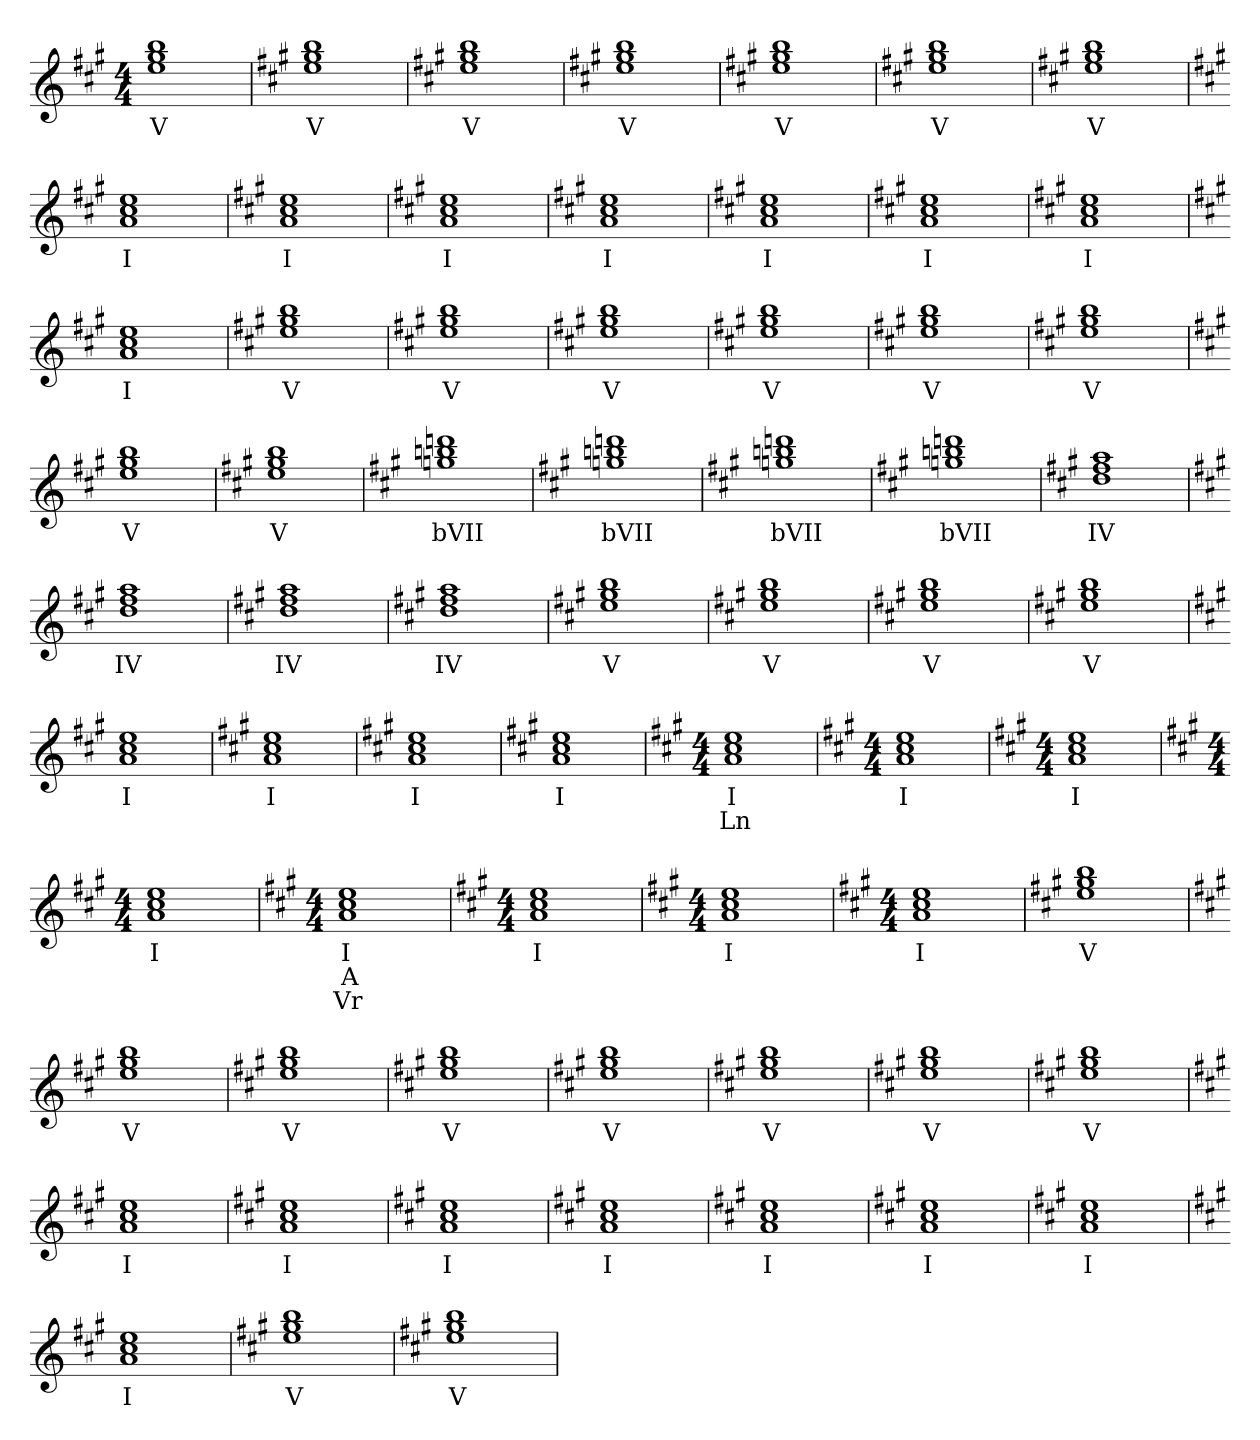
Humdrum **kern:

**kern	**text	**text	**text
*part1	*part1	*part1	*part1
*staff1	*staff1	*staff1	*staff1
*k[f#c#g#]	*	*	*
*A:	*	*	*
*M4/4	*	*	*
=	=	=	=
1ee 1gg# 1bb	V	.	.
=	=	=	=
*k[f#c#g#]	*	*	*
*A:	*	*	*
1ee 1gg# 1bb	V	.	.
=	=	=	=
*k[f#c#g#]	*	*	*
*A:	*	*	*
1ee 1gg# 1bb	V	.	.
=	=	=	=
*k[f#c#g#]	*	*	*
*A:	*	*	*
1ee 1gg# 1bb	V	.	.
=	=	=	=
*k[f#c#g#]	*	*	*
*A:	*	*	*
1ee 1gg# 1bb	V	.	.
=	=	=	=
*k[f#c#g#]	*	*	*
*A:	*	*	*
1ee 1gg# 1bb	V	.	.
=	=	=	=
*k[f#c#g#]	*	*	*
*A:	*	*	*
1ee 1gg# 1bb	V	.	.
=	=	=	=
*k[f#c#g#]	*	*	*
*A:	*	*	*
1a 1cc# 1ee	I	.	.
=	=	=	=
*k[f#c#g#]	*	*	*
*A:	*	*	*
1a 1cc# 1ee	I	.	.
=	=	=	=
*k[f#c#g#]	*	*	*
*A:	*	*	*
1a 1cc# 1ee	I	.	.
=	=	=	=
*k[f#c#g#]	*	*	*
*A:	*	*	*
1a 1cc# 1ee	I	.	.
=	=	=	=
*k[f#c#g#]	*	*	*
*A:	*	*	*
1a 1cc# 1ee	I	.	.
=	=	=	=
*k[f#c#g#]	*	*	*
*A:	*	*	*
1a 1cc# 1ee	I	.	.
=	=	=	=
*k[f#c#g#]	*	*	*
*A:	*	*	*
1a 1cc# 1ee	I	.	.
=	=	=	=
*k[f#c#g#]	*	*	*
*A:	*	*	*
1a 1cc# 1ee	I	.	.
=	=	=	=
*k[f#c#g#]	*	*	*
*A:	*	*	*
1ee 1gg# 1bb	V	.	.
=	=	=	=
*k[f#c#g#]	*	*	*
*A:	*	*	*
1ee 1gg# 1bb	V	.	.
=	=	=	=
*k[f#c#g#]	*	*	*
*A:	*	*	*
1ee 1gg# 1bb	V	.	.
=	=	=	=
*k[f#c#g#]	*	*	*
*A:	*	*	*
1ee 1gg# 1bb	V	.	.
=	=	=	=
*k[f#c#g#]	*	*	*
*A:	*	*	*
1ee 1gg# 1bb	V	.	.
=	=	=	=
*k[f#c#g#]	*	*	*
*A:	*	*	*
1ee 1gg# 1bb	V	.	.
=	=	=	=
*k[f#c#g#]	*	*	*
*A:	*	*	*
1ee 1gg# 1bb	V	.	.
=	=	=	=
*k[f#c#g#]	*	*	*
*A:	*	*	*
1ee 1gg# 1bb	V	.	.
=	=	=	=
*k[f#c#g#]	*	*	*
*A:	*	*	*
1ggn 1bbn 1dddn	bVII	.	.
=	=	=	=
*k[f#c#g#]	*	*	*
*A:	*	*	*
1ggn 1bbn 1dddn	bVII	.	.
=	=	=	=
*k[f#c#g#]	*	*	*
*A:	*	*	*
1ggn 1bbn 1dddn	bVII	.	.
=	=	=	=
*k[f#c#g#]	*	*	*
*A:	*	*	*
1ggn 1bbn 1dddn	bVII	.	.
=	=	=	=
*k[f#c#g#]	*	*	*
*A:	*	*	*
1dd 1ff# 1aa	IV	.	.
=	=	=	=
*k[f#c#g#]	*	*	*
*A:	*	*	*
1dd 1ff# 1aa	IV	.	.
=	=	=	=
*k[f#c#g#]	*	*	*
*A:	*	*	*
1dd 1ff# 1aa	IV	.	.
=	=	=	=
*k[f#c#g#]	*	*	*
*A:	*	*	*
1dd 1ff# 1aa	IV	.	.
=	=	=	=
*k[f#c#g#]	*	*	*
*A:	*	*	*
1ee 1gg# 1bb	V	.	.
=	=	=	=
*k[f#c#g#]	*	*	*
*A:	*	*	*
1ee 1gg# 1bb	V	.	.
=	=	=	=
*k[f#c#g#]	*	*	*
*A:	*	*	*
1ee 1gg# 1bb	V	.	.
=	=	=	=
*k[f#c#g#]	*	*	*
*A:	*	*	*
1ee 1gg# 1bb	V	.	.
=	=	=	=
*k[f#c#g#]	*	*	*
*A:	*	*	*
1a 1cc# 1ee	I	.	.
=	=	=	=
*k[f#c#g#]	*	*	*
*A:	*	*	*
1a 1cc# 1ee	I	.	.
=	=	=	=
*k[f#c#g#]	*	*	*
*A:	*	*	*
1a 1cc# 1ee	I	.	.
=	=	=	=
*k[f#c#g#]	*	*	*
*A:	*	*	*
1a 1cc# 1ee	I	.	.
=	=	=	=
*k[f#c#g#]	*	*	*
*A:	*	*	*
*M4/4	*	*	*
1a 1cc# 1ee	I	Ln	.
=	=	=	=
*k[f#c#g#]	*	*	*
*A:	*	*	*
*M4/4	*	*	*
1a 1cc# 1ee	I	.	.
=	=	=	=
*k[f#c#g#]	*	*	*
*A:	*	*	*
*M4/4	*	*	*
1a 1cc# 1ee	I	.	.
=	=	=	=
*k[f#c#g#]	*	*	*
*A:	*	*	*
*M4/4	*	*	*
1a 1cc# 1ee	I	.	.
=	=	=	=
*k[f#c#g#]	*	*	*
*A:	*	*	*
*M4/4	*	*	*
1a 1cc# 1ee	I	A	Vr
=	=	=	=
*k[f#c#g#]	*	*	*
*A:	*	*	*
*M4/4	*	*	*
1a 1cc# 1ee	I	.	.
=	=	=	=
*k[f#c#g#]	*	*	*
*A:	*	*	*
*M4/4	*	*	*
1a 1cc# 1ee	I	.	.
=	=	=	=
*k[f#c#g#]	*	*	*
*A:	*	*	*
*M4/4	*	*	*
1a 1cc# 1ee	I	.	.
=	=	=	=
*k[f#c#g#]	*	*	*
*A:	*	*	*
1ee 1gg# 1bb	V	.	.
=	=	=	=
*k[f#c#g#]	*	*	*
*A:	*	*	*
1ee 1gg# 1bb	V	.	.
=	=	=	=
*k[f#c#g#]	*	*	*
*A:	*	*	*
1ee 1gg# 1bb	V	.	.
=	=	=	=
*k[f#c#g#]	*	*	*
*A:	*	*	*
1ee 1gg# 1bb	V	.	.
=	=	=	=
*k[f#c#g#]	*	*	*
*A:	*	*	*
1ee 1gg# 1bb	V	.	.
=	=	=	=
*k[f#c#g#]	*	*	*
*A:	*	*	*
1ee 1gg# 1bb	V	.	.
=	=	=	=
*k[f#c#g#]	*	*	*
*A:	*	*	*
1ee 1gg# 1bb	V	.	.
=	=	=	=
*k[f#c#g#]	*	*	*
*A:	*	*	*
1ee 1gg# 1bb	V	.	.
=	=	=	=
*k[f#c#g#]	*	*	*
*A:	*	*	*
1a 1cc# 1ee	I	.	.
=	=	=	=
*k[f#c#g#]	*	*	*
*A:	*	*	*
1a 1cc# 1ee	I	.	.
=	=	=	=
*k[f#c#g#]	*	*	*
*A:	*	*	*
1a 1cc# 1ee	I	.	.
=	=	=	=
*k[f#c#g#]	*	*	*
*A:	*	*	*
1a 1cc# 1ee	I	.	.
=	=	=	=
*k[f#c#g#]	*	*	*
*A:	*	*	*
1a 1cc# 1ee	I	.	.
=	=	=	=
*k[f#c#g#]	*	*	*
*A:	*	*	*
1a 1cc# 1ee	I	.	.
=	=	=	=
*k[f#c#g#]	*	*	*
*A:	*	*	*
1a 1cc# 1ee	I	.	.
=	=	=	=
*k[f#c#g#]	*	*	*
*A:	*	*	*
1a 1cc# 1ee	I	.	.
=	=	=	=
*k[f#c#g#]	*	*	*
*A:	*	*	*
1ee 1gg# 1bb	V	.	.
=	=	=	=
*k[f#c#g#]	*	*	*
*A:	*	*	*
1ee 1gg# 1bb	V	.	.
=	=	=	=
*-	*-	*-	*-
